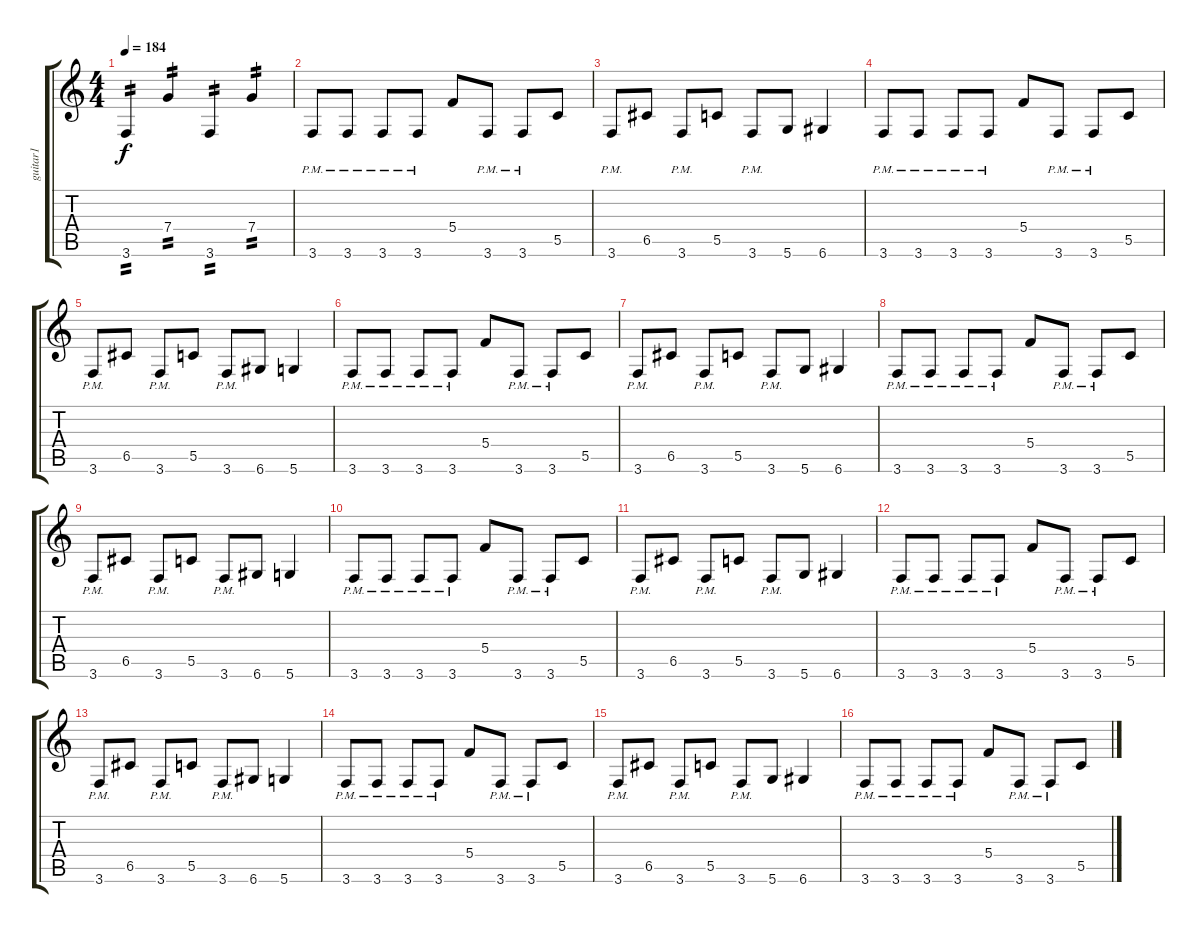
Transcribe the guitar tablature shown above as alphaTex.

\track ("guitar1" "guitar1") {instrument distortionguitar}
\staff {score tabs}
\tuning (D4 A3 F3 C3 G2 D2) {hide}
\ts (4 4)
\tempo 184
\clef g2
\ks c
3.6.4{tp 2 dy f} 7.4.4{tp 2} 3.6.4{tp 2} 7.4.4{tp 2} |
3.6{pm}.8 3.6{pm}.8 3.6{pm}.8 3.6{pm}.8 5.4.8 3.6{pm}.8 3.6{pm}.8 5.5.8 |
3.6{pm}.8 6.5.8 3.6{pm}.8 5.5.8 3.6{pm}.8 5.6.8 6.6.4 |
3.6{pm}.8 3.6{pm}.8 3.6{pm}.8 3.6{pm}.8 5.4.8 3.6{pm}.8 3.6{pm}.8 5.5.8 |
3.6{pm}.8 6.5.8 3.6{pm}.8 5.5.8 3.6{pm}.8 6.6.8 5.6.4 |
3.6{pm}.8 3.6{pm}.8 3.6{pm}.8 3.6{pm}.8 5.4.8 3.6{pm}.8 3.6{pm}.8 5.5.8 |
3.6{pm}.8 6.5.8 3.6{pm}.8 5.5.8 3.6{pm}.8 5.6.8 6.6.4 |
3.6{pm}.8 3.6{pm}.8 3.6{pm}.8 3.6{pm}.8 5.4.8 3.6{pm}.8 3.6{pm}.8 5.5.8 |
3.6{pm}.8 6.5.8 3.6{pm}.8 5.5.8 3.6{pm}.8 6.6.8 5.6.4 |
3.6{pm}.8 3.6{pm}.8 3.6{pm}.8 3.6{pm}.8 5.4.8 3.6{pm}.8 3.6{pm}.8 5.5.8 |
3.6{pm}.8 6.5.8 3.6{pm}.8 5.5.8 3.6{pm}.8 5.6.8 6.6.4 |
3.6{pm}.8 3.6{pm}.8 3.6{pm}.8 3.6{pm}.8 5.4.8 3.6{pm}.8 3.6{pm}.8 5.5.8 |
3.6{pm}.8 6.5.8 3.6{pm}.8 5.5.8 3.6{pm}.8 6.6.8 5.6.4 |
3.6{pm}.8 3.6{pm}.8 3.6{pm}.8 3.6{pm}.8 5.4.8 3.6{pm}.8 3.6{pm}.8 5.5.8 |
3.6{pm}.8 6.5.8 3.6{pm}.8 5.5.8 3.6{pm}.8 5.6.8 6.6.4 |
3.6{pm}.8 3.6{pm}.8 3.6{pm}.8 3.6{pm}.8 5.4.8 3.6{pm}.8 3.6{pm}.8 5.5.8
